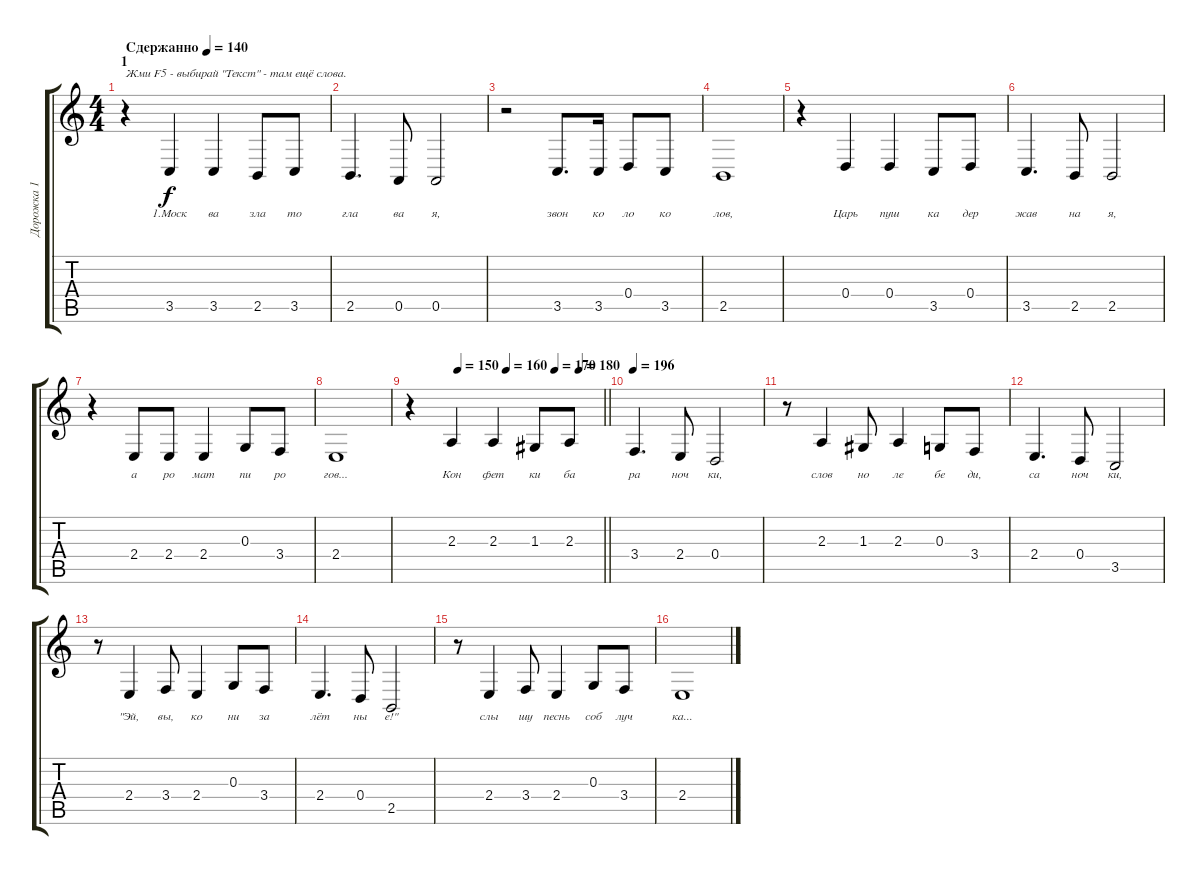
\track ("Дорожка 1" "Дорожка 1") {instrument tenorsax}
\staff {score tabs}
\tuning (E4 B3 G3 D3 A2 E2) {hide}
\ts (4 4)
\section ("" "1")
\tempo (140 "Сдержанно")
\clef g2
\ks c
r.4{txt "Жми F5 - выбирай \"Текст\" - там ещё слова." dy f instrument tenorsax} 3.5.4{lyrics (0 "1.Моск") lyrics (1 "") lyrics (2 "") lyrics (3 "") lyrics (4 "")} 3.5.4{lyrics (0 "ва") lyrics (1 "") lyrics (2 "") lyrics (3 "") lyrics (4 "")} 2.5.8{lyrics (0 "зла") lyrics (1 "") lyrics (2 "") lyrics (3 "") lyrics (4 "")} 3.5.8{lyrics (0 "то") lyrics (1 "") lyrics (2 "") lyrics (3 "") lyrics (4 "")} |
2.5.4{d lyrics (0 "гла") lyrics (1 "") lyrics (2 "") lyrics (3 "") lyrics (4 "")} 0.5.8{lyrics (0 "ва") lyrics (1 "") lyrics (2 "") lyrics (3 "") lyrics (4 "")} 0.5.2{lyrics (0 "я,") lyrics (1 "") lyrics (2 "") lyrics (3 "") lyrics (4 "")} |
r.2 3.5.8{d lyrics (0 "звон") lyrics (1 "") lyrics (2 "") lyrics (3 "") lyrics (4 "")} 3.5.16{lyrics (0 "ко") lyrics (1 "") lyrics (2 "") lyrics (3 "") lyrics (4 "")} 0.4.8{lyrics (0 "ло") lyrics (1 "") lyrics (2 "") lyrics (3 "") lyrics (4 "")} 3.5.8{lyrics (0 "ко") lyrics (1 "") lyrics (2 "") lyrics (3 "") lyrics (4 "")} |
2.5.1{lyrics (0 "лов,") lyrics (1 "") lyrics (2 "") lyrics (3 "") lyrics (4 "")} |
r.4 0.4.4{lyrics (0 "Царь") lyrics (1 "") lyrics (2 "") lyrics (3 "") lyrics (4 "")} 0.4.4{lyrics (0 "пуш") lyrics (1 "") lyrics (2 "") lyrics (3 "") lyrics (4 "")} 3.5.8{lyrics (0 "ка") lyrics (1 "") lyrics (2 "") lyrics (3 "") lyrics (4 "")} 0.4.8{lyrics (0 "дер") lyrics (1 "") lyrics (2 "") lyrics (3 "") lyrics (4 "")} |
3.5.4{d lyrics (0 "жав") lyrics (1 "") lyrics (2 "") lyrics (3 "") lyrics (4 "")} 2.5.8{lyrics (0 "на") lyrics (1 "") lyrics (2 "") lyrics (3 "") lyrics (4 "")} 2.5.2{lyrics (0 "я,") lyrics (1 "") lyrics (2 "") lyrics (3 "") lyrics (4 "")} |
r.4 2.4.8{lyrics (0 "а") lyrics (1 "") lyrics (2 "") lyrics (3 "") lyrics (4 "")} 2.4.8{lyrics (0 "ро") lyrics (1 "") lyrics (2 "") lyrics (3 "") lyrics (4 "")} 2.4.4{lyrics (0 "мат") lyrics (1 "") lyrics (2 "") lyrics (3 "") lyrics (4 "")} 0.3.8{lyrics (0 "пи") lyrics (1 "") lyrics (2 "") lyrics (3 "") lyrics (4 "")} 3.4.8{lyrics (0 "ро") lyrics (1 "") lyrics (2 "") lyrics (3 "") lyrics (4 "")} |
2.4.1{lyrics (0 "гов...") lyrics (1 "") lyrics (2 "") lyrics (3 "") lyrics (4 "")} |
\tempo (150 0.25)
\tempo (160 0.5)
\tempo (170 0.75)
\tempo (180 0.875)
\barLineRight lightlight
r.4 2.3.4{lyrics (0 "Кон") lyrics (1 "") lyrics (2 "") lyrics (3 "") lyrics (4 "")} 2.3.4{lyrics (0 "фет") lyrics (1 "") lyrics (2 "") lyrics (3 "") lyrics (4 "")} 1.3.8{lyrics (0 "ки") lyrics (1 "") lyrics (2 "") lyrics (3 "") lyrics (4 "")} 2.3.8{lyrics (0 "ба") lyrics (1 "") lyrics (2 "") lyrics (3 "") lyrics (4 "")} |
\tempo 196
3.4.4{d lyrics (0 "ра") lyrics (1 "") lyrics (2 "") lyrics (3 "") lyrics (4 "")} 2.4.8{lyrics (0 "ноч") lyrics (1 "") lyrics (2 "") lyrics (3 "") lyrics (4 "")} 0.4.2{lyrics (0 "ки,") lyrics (1 "") lyrics (2 "") lyrics (3 "") lyrics (4 "")} |
r.8 2.3.4{lyrics (0 "слов") lyrics (1 "") lyrics (2 "") lyrics (3 "") lyrics (4 "")} 1.3.8{lyrics (0 "но") lyrics (1 "") lyrics (2 "") lyrics (3 "") lyrics (4 "")} 2.3.4{lyrics (0 "ле") lyrics (1 "") lyrics (2 "") lyrics (3 "") lyrics (4 "")} 0.3.8{lyrics (0 "бе") lyrics (1 "") lyrics (2 "") lyrics (3 "") lyrics (4 "")} 3.4.8{lyrics (0 "ди,") lyrics (1 "") lyrics (2 "") lyrics (3 "") lyrics (4 "")} |
2.4.4{d lyrics (0 "са") lyrics (1 "") lyrics (2 "") lyrics (3 "") lyrics (4 "")} 0.4.8{lyrics (0 "ноч") lyrics (1 "") lyrics (2 "") lyrics (3 "") lyrics (4 "")} 3.5.2{lyrics (0 "ки,") lyrics (1 "") lyrics (2 "") lyrics (3 "") lyrics (4 "")} |
r.8 2.4.4{lyrics (0 "\"Эй,") lyrics (1 "") lyrics (2 "") lyrics (3 "") lyrics (4 "")} 3.4.8{lyrics (0 "вы,") lyrics (1 "") lyrics (2 "") lyrics (3 "") lyrics (4 "")} 2.4.4{lyrics (0 "ко") lyrics (1 "") lyrics (2 "") lyrics (3 "") lyrics (4 "")} 0.3.8{lyrics (0 "ни") lyrics (1 "") lyrics (2 "") lyrics (3 "") lyrics (4 "")} 3.4.8{lyrics (0 "за") lyrics (1 "") lyrics (2 "") lyrics (3 "") lyrics (4 "")} |
2.4.4{d lyrics (0 "лёт") lyrics (1 "") lyrics (2 "") lyrics (3 "") lyrics (4 "")} 0.4.8{lyrics (0 "ны") lyrics (1 "") lyrics (2 "") lyrics (3 "") lyrics (4 "")} 2.5.2{lyrics (0 "е!\"") lyrics (1 "") lyrics (2 "") lyrics (3 "") lyrics (4 "")} |
r.8 2.4.4{lyrics (0 "слы") lyrics (1 "") lyrics (2 "") lyrics (3 "") lyrics (4 "")} 3.4.8{lyrics (0 "шу") lyrics (1 "") lyrics (2 "") lyrics (3 "") lyrics (4 "")} 2.4.4{lyrics (0 "песнь") lyrics (1 "") lyrics (2 "") lyrics (3 "") lyrics (4 "")} 0.3.8{lyrics (0 "соб") lyrics (1 "") lyrics (2 "") lyrics (3 "") lyrics (4 "")} 3.4.8{lyrics (0 "луч") lyrics (1 "") lyrics (2 "") lyrics (3 "") lyrics (4 "")} |
2.4.1{lyrics (0 "ка...") lyrics (1 "") lyrics (2 "") lyrics (3 "") lyrics (4 "")}
